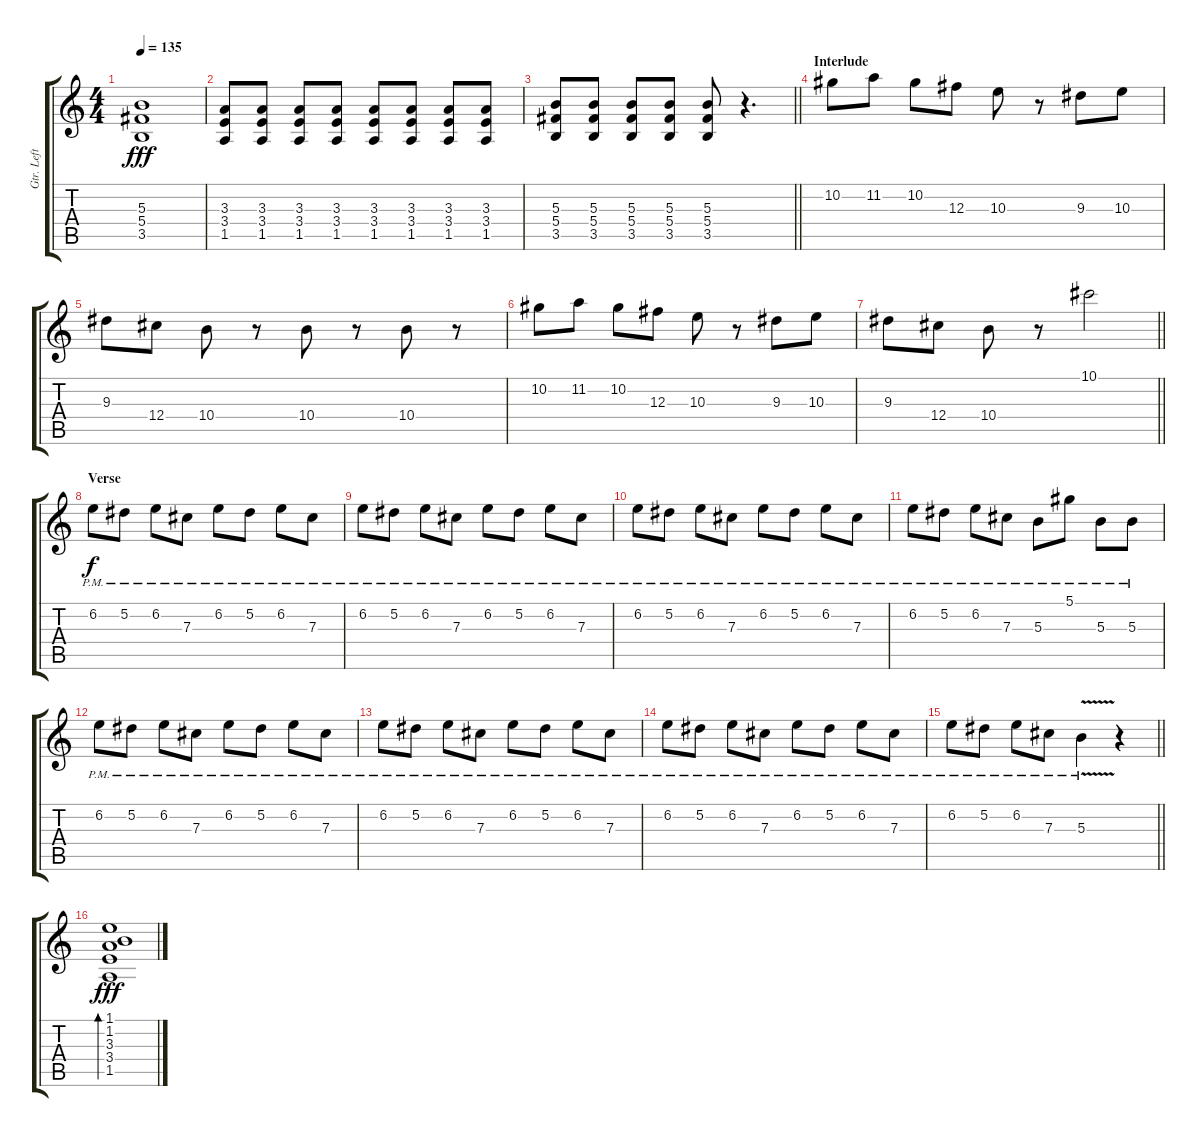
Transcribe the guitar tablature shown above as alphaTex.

\track ("Gtr. Left" "Gtr. Left") {instrument electricguitarjazz}
\staff {score tabs}
\tuning (Eb4 Bb3 Gb3 Db3 Ab2 Db2) {hide}
\ts (4 4)
\tempo 135
\clef g2
\ks c
(5.3{t} 5.4{t} 3.5{t}).1{dy fff} |
(3.3 3.4 1.5).8 (3.3 3.4 1.5).8 (3.3 3.4 1.5).8 (3.3 3.4 1.5).8 (3.3 3.4 1.5).8 (3.3 3.4 1.5).8 (3.3 3.4 1.5).8 (3.3 3.4 1.5).8 |
\barLineRight lightlight
(5.3 5.4 3.5).8 (5.3 5.4 3.5).8 (5.3 5.4 3.5).8 (5.3 5.4 3.5).8 (5.3 5.4 3.5).8 r.4{d} |
\section ("" "Interlude")
10.2.8 11.2.8 10.2.8 12.3.8 10.3.8 r.8 9.3.8 10.3.8 |
9.3.8 12.4.8 10.4.8 r.8 10.4.8 r.8 10.4.8 r.8 |
10.2.8 11.2.8 10.2.8 12.3.8 10.3.8 r.8 9.3.8 10.3.8 |
\barLineRight lightlight
9.3.8 12.4.8 10.4.8 r.8 10.1.2 |
\section ("" "Verse")
6.2{pm}.8{dy f} 5.2{pm}.8 6.2{pm}.8 7.3{pm}.8 6.2{pm}.8 5.2{pm}.8 6.2{pm}.8 7.3{pm}.8 |
6.2{pm}.8 5.2{pm}.8 6.2{pm}.8 7.3{pm}.8 6.2{pm}.8 5.2{pm}.8 6.2{pm}.8 7.3{pm}.8 |
6.2{pm}.8 5.2{pm}.8 6.2{pm}.8 7.3{pm}.8 6.2{pm}.8 5.2{pm}.8 6.2{pm}.8 7.3{pm}.8 |
6.2{pm}.8 5.2{pm}.8 6.2{pm}.8 7.3{pm}.8 5.3{pm}.8 5.1{pm}.8 5.3{pm}.8 5.3{pm}.8 |
6.2{pm}.8 5.2{pm}.8 6.2{pm}.8 7.3{pm}.8 6.2{pm}.8 5.2{pm}.8 6.2{pm}.8 7.3{pm}.8 |
6.2{pm}.8 5.2{pm}.8 6.2{pm}.8 7.3{pm}.8 6.2{pm}.8 5.2{pm}.8 6.2{pm}.8 7.3{pm}.8 |
6.2{pm}.8 5.2{pm}.8 6.2{pm}.8 7.3{pm}.8 6.2{pm}.8 5.2{pm}.8 6.2{pm}.8 7.3{pm}.8 |
\barLineRight lightlight
6.2{pm}.8 5.2{pm}.8 6.2{pm}.8 7.3{pm}.8 5.3{v pm}.4 r.4 |
(1.1 1.2 3.3 3.4 1.5).1{bd 30 dy fff instrument electricguitarjazz}
